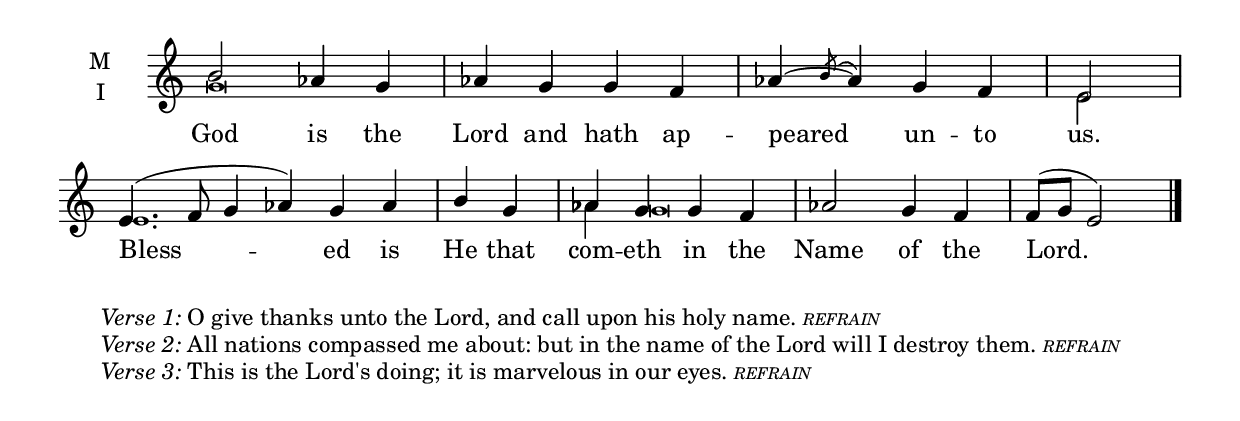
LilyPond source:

\version "2.18.2"

twobm=\set Timing.measureLength = #(ly:make-moment 2/4)
threebm=\set Timing.measureLength = #(ly:make-moment 3/4)
fourbm=\set Timing.measureLength = #(ly:make-moment 4/4)
sixbm= \set Timing.measureLength = #(ly:make-moment 6/4)

global = {
  \time 4/4 % Starts with
  \key c \major
}

lyricText = \lyricmode {
  God is the Lord and hath ap -- peared un -- to us.
  Bless -- ed is He that com -- eth in the Name of the Lord.
}

melody = \relative g' {\global % Leave these here for key to display
  b2 aes4 g | aes g g f | aes~ \acciaccatura {b8} aes4 g f |\twobm e2 |
  \sixbm e4.( f8 g4 aes) g aes |\twobm b g |\fourbm aes g g f | aes2 g4 f |\threebm f8( g e2) \bar"|."
}

ison = \relative g' {\global \tiny
  g\breve s1 e2 e1. s2
  aes4 g\breve s2
}


\score {
  \new ChoirStaff <<
    \new Staff \with {
      midiInstrument = "choir aahs"
      instrumentName = \markup \center-column { M I }
    } <<
      \new Voice = "melody" { \voiceOne \melody }
      \new Voice = "ison" { \voiceTwo \ison }
    >>
    \new Lyrics \with {
      \override VerticalAxisGroup #'staff-affinity = #CENTER
    } \lyricsto "melody" \lyricText

  >>
  \layout {
    \context {
      \Staff
      \remove "Time_signature_engraver"
    }
    \context {
      \Score
      \omit BarNumber
    }
  }
  \midi { \tempo 4 = 150
          \context {
            \Voice
            \remove "Dynamic_performer"
    }
  }
}

\markup{\hspace#4 \wordwrap
        \italic{Verse 1:} O give thanks unto the Lord, and call upon his holy name.
        \teeny{\italic{REFRAIN}}}
\markup{\hspace#4 \wordwrap
        \italic{Verse 2:} All nations compassed me about: but in the name of the Lord will I destroy them.
        \teeny{\italic {REFRAIN}}}
\markup{\hspace#4 \wordwrap
        \italic{Verse 3:} This is the Lord's doing; it is marvelous in our eyes.
        \teeny{\italic {REFRAIN}}}
